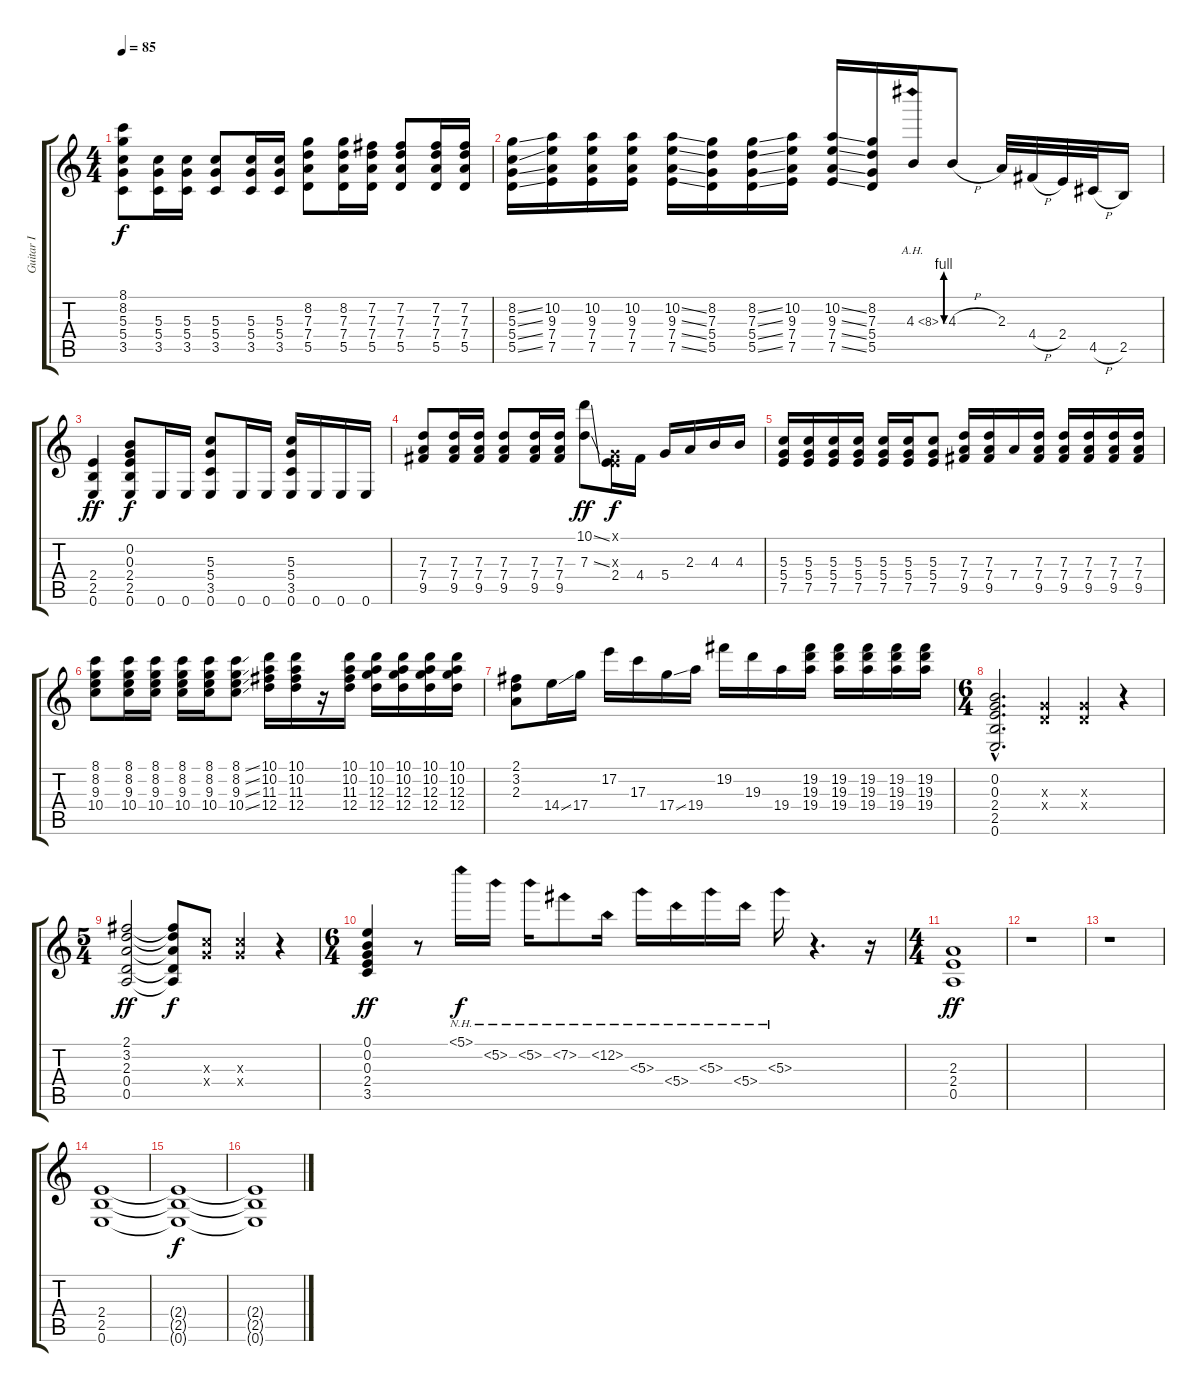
\track ("Guitar I" "Guitar I") {instrument overdrivenguitar}
\staff {score tabs}
\tuning (E4 B3 G3 D3 A2 E2) {hide}
\ts (4 4)
\tempo 85
\clef g2
\ks c
(8.1 8.2 5.3 5.4 3.5).8{dy f} (5.3 5.4 3.5).16 (5.3 5.4 3.5).16 (5.3 5.4 3.5).8 (5.3 5.4 3.5).16 (5.3 5.4 3.5).16 (8.2 7.3 7.4 5.5).8 (8.2 7.3 7.4 5.5).16 (7.2 7.3 7.4 5.5).16 (7.2 7.3 7.4 5.5).8 (7.2 7.3 7.4 5.5).16 (7.2 7.3 7.4 5.5).16 |
(8.2{ss} 5.3{ss} 5.4{ss} 5.5{ss}).16 (10.2 9.3 7.4 7.5).16 (10.2 9.3 7.4 7.5).16 (10.2 9.3 7.4 7.5).16 (10.2{ss} 9.3{ss} 7.4{ss} 7.5{ss}).16 (8.2 7.3 5.4 5.5).16 (8.2{ss} 7.3{ss} 5.4{ss} 5.5{ss}).16 (10.2 9.3 7.4 7.5).16 (10.2{ss} 9.3{ss} 7.4{ss} 7.5{ss}).16 (8.2 7.3 5.4 5.5).16 4.3{be (custom 0 0 9 4 15 4 30 4 45 0 60 0) ah 4}.16 4.3{h}.8 2.3.32 4.4{h}.32 2.4.32 4.5{h}.32 2.5.16 |
(2.4 2.5 0.6).4{dy ff} (0.2 0.3 2.4 2.5 0.6).8{dy f} 0.6.16 0.6.16 (5.3 5.4 3.5 0.6).8 0.6.16 0.6.16 (5.3 5.4 3.5 0.6).16 0.6.16 0.6.16 0.6.16 |
(7.3 7.4 9.5).8 (7.3 7.4 9.5).16 (7.3 7.4 9.5).16 (7.3 7.4 9.5).8 (7.3 7.4 9.5).16 (7.3 7.4 9.5).16 (10.1{ss} 7.3{ss}).8{dy ff} (-12.1{x} 0.3{x} 2.4).16{dy f} 4.4.16 5.4.16 2.3.16 4.3.16 4.3.16 |
(5.3 5.4 7.5).16 (5.3 5.4 7.5).16 (5.3 5.4 7.5).16 (5.3 5.4 7.5).16 (5.3 5.4 7.5).16 (5.3 5.4 7.5).16 (5.3 5.4 7.5).8 (7.3 7.4 9.5).16 (7.3 7.4 9.5).16 7.4.16 (7.3 7.4 9.5).16 (7.3 7.4 9.5).16 (7.3 7.4 9.5).16 (7.3 7.4 9.5).16 (7.3 7.4 9.5).16 |
(8.1 8.2 9.3 10.4).8 (8.1 8.2 9.3 10.4).16 (8.1 8.2 9.3 10.4).16 (8.1 8.2 9.3 10.4).16 (8.1 8.2 9.3 10.4).16 (8.1{ss} 8.2{ss} 9.3{ss} 10.4{ss}).8 (10.1 10.2 11.3 12.4).16 (10.1 10.2 11.3 12.4).16 r.16 (10.1 10.2 11.3 12.4).16 (10.1 10.2 12.3 12.4).16 (10.1 10.2 12.3 12.4).16 (10.1 10.2 12.3 12.4).16 (10.1 10.2 12.3 12.4).16 |
(2.1 3.2 2.3).8 14.4{ss}.16 17.4.16 17.2.16 17.3.16 17.4{ss}.16 19.4.16 19.2.16 19.3.16 19.4.16 (19.2 19.3 19.4).16 (19.2 19.3 19.4).16 (19.2 19.3 19.4).16 (19.2 19.3 19.4).16 (19.2 19.3 19.4).16 |
\ts (6 4)
(0.2{hac} 0.3{hac} 2.4{hac} 2.5{hac} 0.6{hac}).2{d} (0.3{x} 0.4{x}).4 (0.3{x} 0.4{x}).4 r.4 |
\ts (5 4)
(2.1 3.2 2.3 0.4 0.5).2{dy ff} (2.1{t} 3.2{t} 2.3{t} 0.4{t} 0.5{t}).8{dy f} (5.3{x} 5.4{x}).8 (5.3{x} 5.4{x}).4 r.4 |
\ts (6 4)
(0.1 0.2 0.3 2.4 3.5).4{dy ff} r.8 5.1{nh}.16{dy f} 5.2{nh}.16 5.2{nh}.16 7.2{nh}.8 12.2{nh}.16 5.3{nh}.16 5.4{nh}.16 5.3{nh}.16 5.4{nh}.16 5.3{nh}.16 r.4{d} r.16 |
\ts (4 4)
(2.3 2.4 0.5).1{dy ff} |
r.1 |
r.1 |
(2.4 2.5 0.6).1 |
(2.4{t} 2.5{t} 0.6{t}).1{dy f} |
(2.4{t} 2.5{t} 0.6{t}).1
